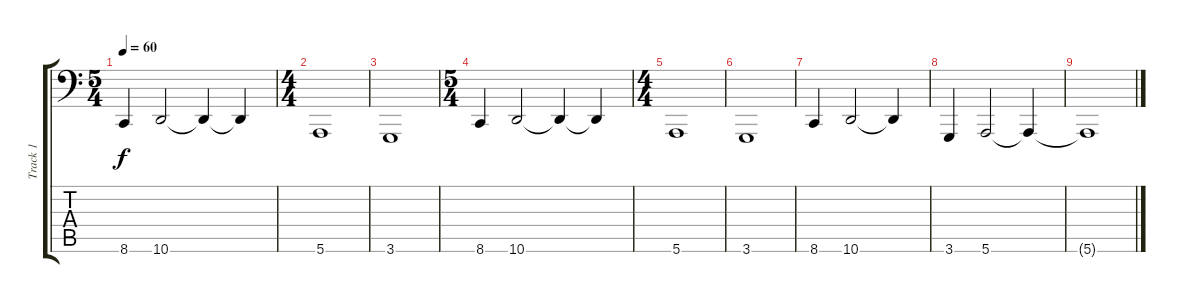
\track ("Track 1" "Track 1") {instrument lead1square}
\staff {score tabs}
\tuning (E3 B2 G2 D2 A1 E1) {hide}
\ts (5 4)
\tempo 60
\clef f4
\ks c
8.6.4{dy f} 10.6.2 10.6{t}.4 10.6{t}.4 |
\ts (4 4)
5.6.1 |
3.6.1 |
\ts (5 4)
8.6.4 10.6.2 10.6{t}.4 10.6{t}.4 |
\ts (4 4)
5.6.1 |
3.6.1 |
8.6.4 10.6.2 10.6{t}.4 |
3.6.4 5.6.2 5.6{t}.4 |
5.6{t}.1
